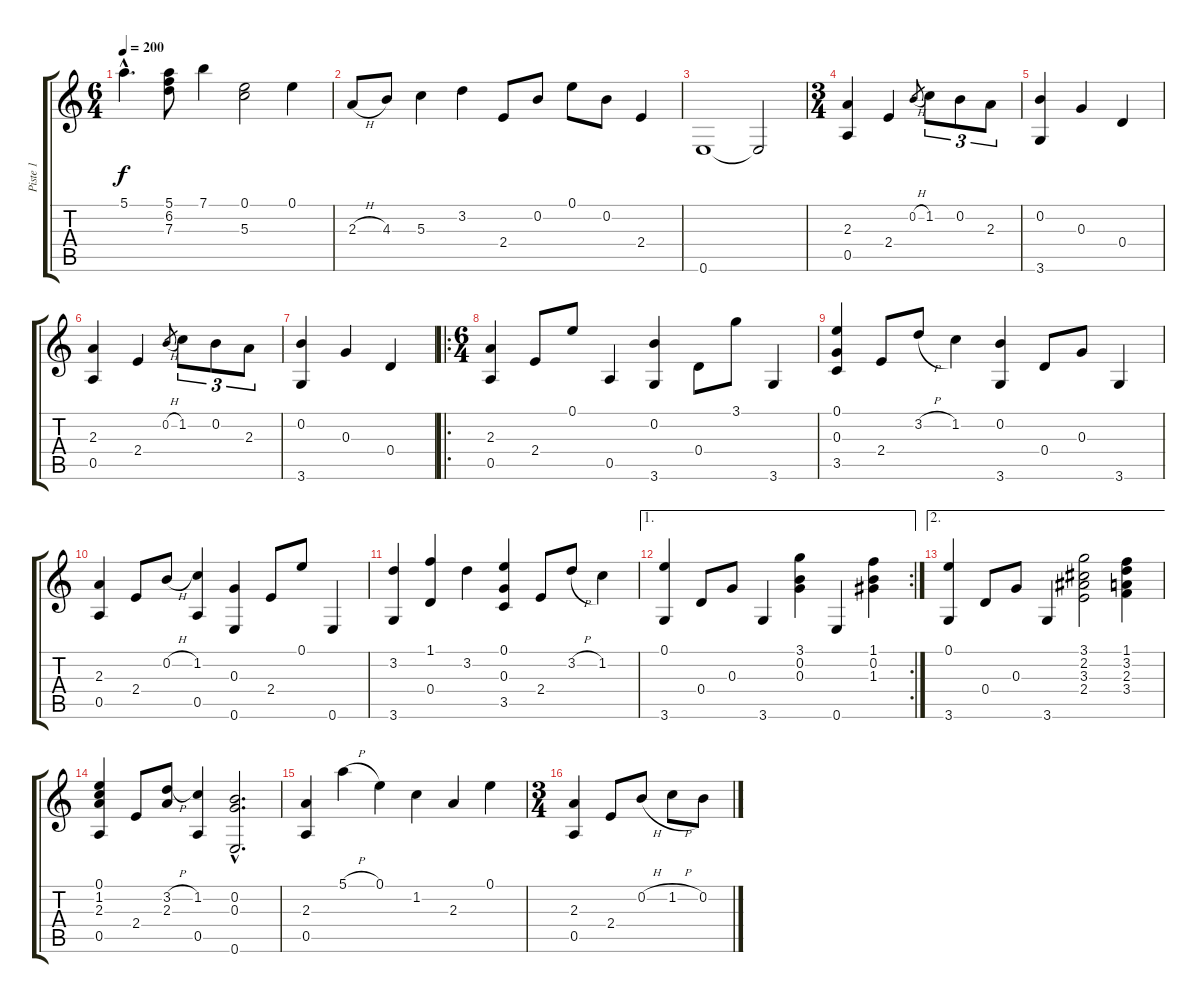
\track ("Piste 1" "Piste 1") {instrument acousticguitarsteel}
\staff {score tabs}
\tuning (E4 B3 G3 D3 A2 E2) {hide}
\ts (6 4)
\tempo 200
\clef g2
\ks c
5.1{hac}.4{d dy f} (5.1 6.2 7.3).8 7.1.4 (0.1 5.3).2 0.1.4 |
2.3{h}.8 4.3.8 5.3.4 3.2.4 2.4.8 0.2.8 0.1.8 0.2.8 2.4.4 |
0.6.1 0.6{t}.2 |
\ts (3 4)
(2.3 0.5).4 2.4.4 0.2{h}.8{gr} 1.2.8{tu (3 2)} 0.2.8{tu (3 2)} 2.3.8{tu (3 2)} |
(0.2 3.6).4 0.3.4 0.4.4 |
(2.3 0.5).4 2.4.4 0.2{h}.8{gr} 1.2.8{tu (3 2)} 0.2.8{tu (3 2)} 2.3.8{tu (3 2)} |
(0.2 3.6).4 0.3.4 0.4.4 |
\ro
\ts (6 4)
(2.3 0.5).4 2.4.8 0.1.8 0.5.4 (0.2 3.6).4 0.4.8 3.1.8 3.6.4 |
(0.1 0.3 3.5).4 2.4.8 3.2{h}.8 1.2.4 (0.2 3.6).4 0.4.8 0.3.8 3.6.4 |
(2.3 0.5).4 2.4.8 0.2{h}.8 (1.2 0.5).4 (0.3 0.6).4 2.4.8 0.1.8 0.6.4 |
(3.2 3.6).4 (1.1 0.4).4 3.2.4 (0.1 0.3 3.5).4 2.4.8 3.2{h}.8 1.2.4 |
\ae 1
\rc 2
(0.1 3.6).4 0.4.8 0.3.8 3.6.4 (3.1 0.2 0.3).4 0.6.4 (1.1 0.2 1.3).4 |
\ae 2
(0.1 3.6).4 0.4.8 0.3.8 3.6.4 (3.1 2.2 3.3 2.4).2 (1.1 3.2 2.3 3.4).4 |
(0.1 1.2 2.3 0.5).4 2.4.8 (3.2{h} 2.3).8 (1.2 0.5).4 (0.2{hac} 0.3{hac} 0.6{hac}).2{d} |
(2.3 0.5).4 5.1{h}.4 0.1.4 1.2.4 2.3.4 0.1.4 |
\ts (3 4)
(2.3 0.5).4 2.4.8 0.2{h}.8 1.2{h}.8 0.2.8
